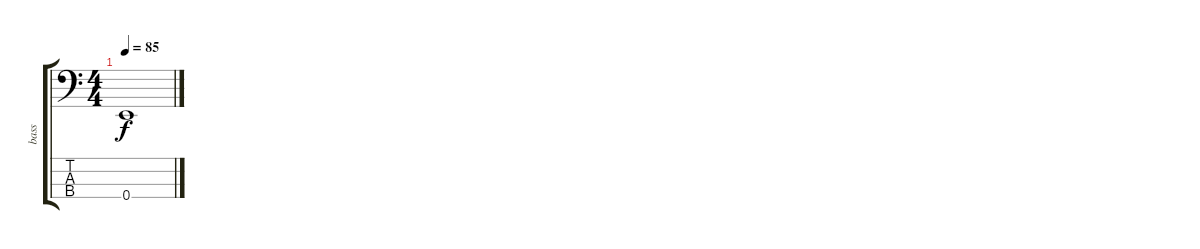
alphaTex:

\track ("bass" "bass") {instrument electricbassfinger}
\staff {score tabs}
\tuning (G2 D2 A1 E1) {hide}
\ts (4 4)
\tempo 85
\clef f4
\ks c
0.4{t}.1{dy f}
